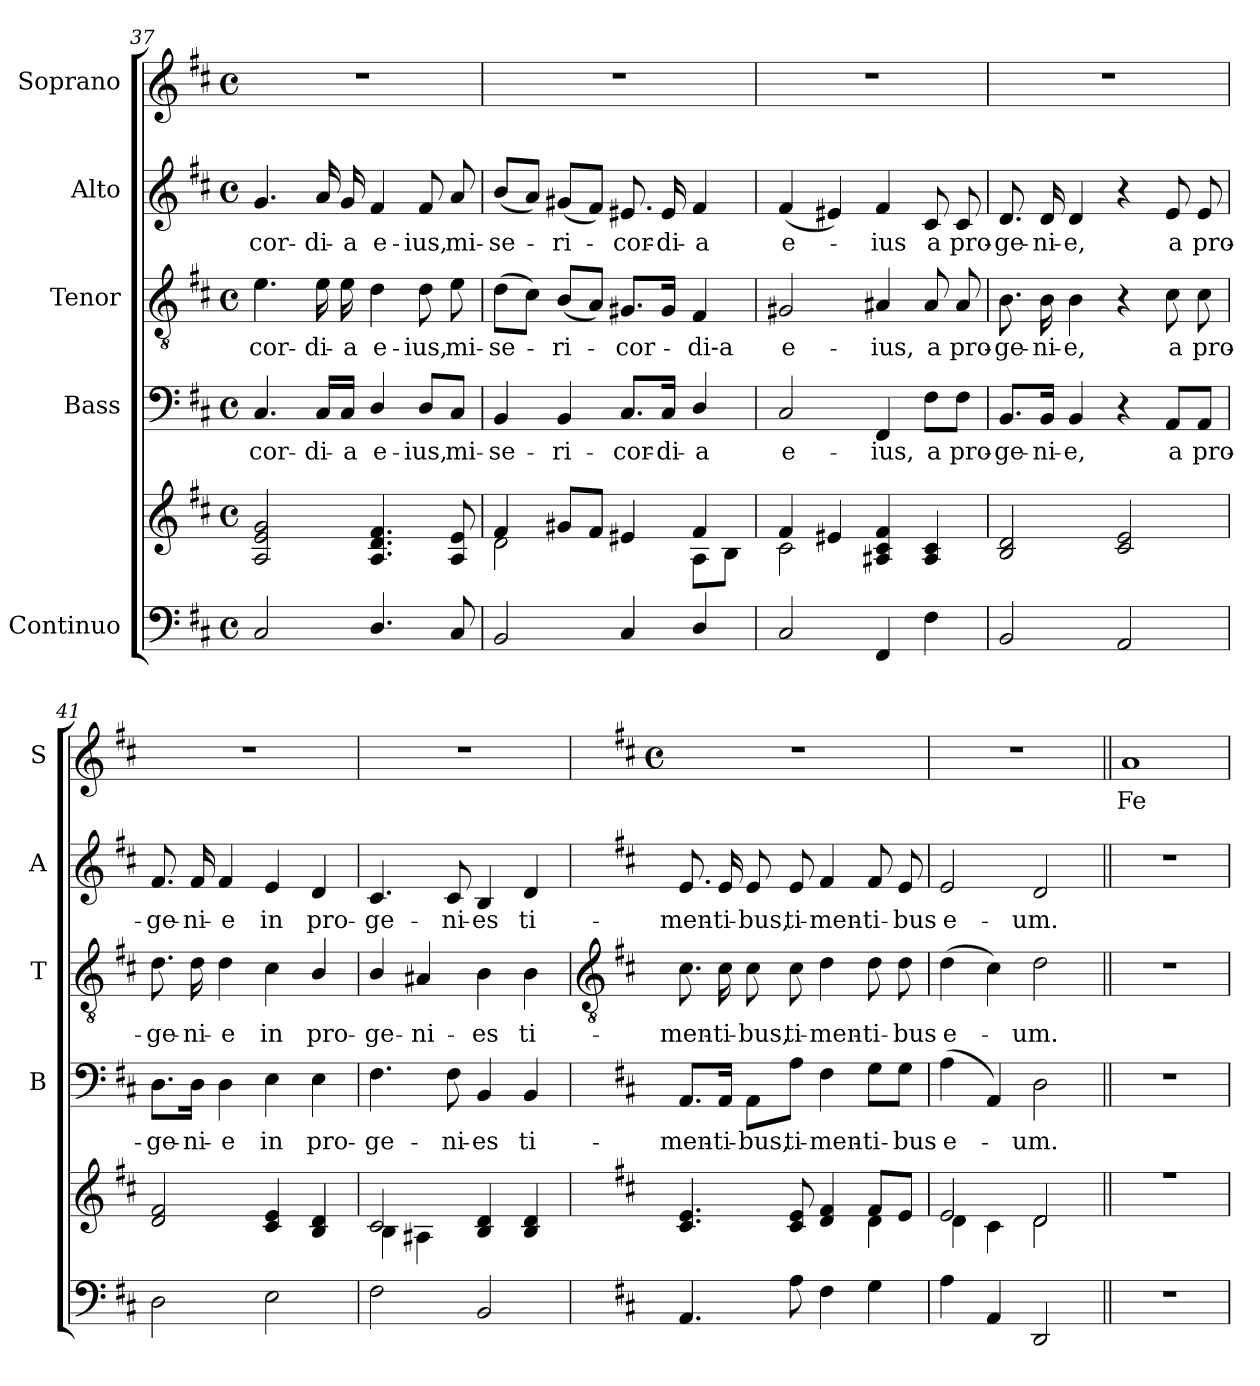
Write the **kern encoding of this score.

**kern	**kern	**kern	**text	**kern	**text	**kern	**text	**kern	**text
*part5	*part5	*part4	*part4	*part3	*part3	*part2	*part2	*part1	*part1
*staff6	*staff5	*staff4	*staff4	*staff3	*staff3	*staff2	*staff2	*staff1	*staff1
*I"Continuo	*	*I"Bass	*	*I"Tenor	*	*I"Alto	*	*I"Soprano	*
*	*	*I'B	*	*I'T	*	*I'A	*	*I'S	*
!!LO:LB:g=z
*clefF4	*clefG2	*clefF4	*	*clefGv2	*	*clefG2	*	*clefG2	*
*k[f#c#]	*k[f#c#]	*k[f#c#]	*	*k[f#c#]	*	*k[f#c#]	*	*k[f#c#]	*
*D:	*D:	*D:	*	*D:	*	*D:	*	*D:	*
*M4/4	*M4/4	*M4/4	*	*M4/4	*	*M4/4	*	*M4/4	*
*met(c)	*met(c)	*met(c)	*	*met(c)	*	*met(c)	*	*met(c)	*
=37	=37	=37	=37	=37	=37	=37	=37	=37	=37
*	*^	*	*	*	*	*	*	*	*
!	!	!	!	!LO:LY:b	!	!LO:LY:b	!	!LO:LY:b	!	!
2C#	2A/ 2e/ 2g/	2ryy	4.C#	-cor-	4.e	-cor-	4.g	-cor-	1r	.
!	!	!	!	!LO:LY:b	!	!LO:LY:b	!	!LO:LY:b	!	!
.	.	.	16C#/LL	-di-	16e	-di-	16a	-di-	.	.
!	!	!	!	!LO:LY:b	!	!LO:LY:b	!	!LO:LY:b	!	!
.	.	.	16C#/JJ	-a	16e	-a	16g	-a	.	.
!	!	!	!	!LO:LY:b	!	!LO:LY:b	!	!LO:LY:b	!	!
4.D/	4.A/ 4.d/ 4.f#/	2ryy	4D/	e-	4d	e-	4f#	e-	.	.
!	!	!	!	!LO:LY:b	!	!LO:LY:b	!	!LO:LY:b	!	!
.	.	.	8D/L	-ius,	8d	-ius,	8f#	-ius,	.	.
!	!	!	!	!LO:LY:b	!	!LO:LY:b	!	!LO:LY:b	!	!
8C#	8A/ 8e/	.	8C#/J	mi-	8e	mi-	8a	mi-	.	.
=38	=38	=38	=38	=38	=38	=38	=38	=38	=38	=38
!	!	!	!	!LO:LY:b	!	!LO:LY:b	!	!LO:LY:b	!	!
2BB	4f#/	2d\	4BB	-se-	(>8dL	-se-	(<8bL	-se-	1r	.
.	.	.	.	.	8c#J)	.	8aJ)	.	.	.
!	!	!	!	!LO:LY:b	!	!LO:LY:b	!	!LO:LY:b	!	!
.	8g#X/L	.	4BB	-ri-	(<8BL	ri-	(<8g#XL	ri-	.	.
.	8f#/J	.	.	.	8AJ)	.	8f#J)	.	.	.
!	!	!	!	!LO:LY:b	!	!LO:LY:b	!	!LO:LY:b	!	!
4C#	4e#X/	4ryy	8.C#/L	-cor-	8.G#XL	cor-	8.e#X	cor-	.	.
!	!	!	!	!LO:LY:b	!	!	!	!LO:LY:b	!	!
.	.	.	16C#/Jk	-di-	16G#J	.	16e#	-di-	.	.
!	!	!	!	!LO:LY:b	!	!LO:LY:b	!	!LO:LY:b	!	!
4D/	4f#/	8A\L	4D/	-a	4F#	-di-a	4f#	-a	.	.
.	.	8B\J	.	.	.	.	.	.	.	.
=39	=39	=39	=39	=39	=39	=39	=39	=39	=39	=39
!	!	!	!	!LO:LY:b	!	!LO:LY:b	!	!LO:LY:b	!	!
2C#	4f#/	2c#\	2C#	e-	2G#X	e-	(<4f#	e-	1r	.
.	4e#X/	.	.	.	.	.	4e#X)	.	.	.
!	!	!	!	!LO:LY:b	!	!LO:LY:b	!	!LO:LY:b	!	!
4FF#	4A#X/ 4c#/ 4f#/	2ryy	4FF#	-ius,	4A#X	-ius,	4f#	ius	.	.
!	!	!	!	!LO:LY:b	!	!LO:LY:b	!	!LO:LY:b	!	!
4F#	4A#/ 4c#/	.	8F#\L	a	8A#	a	8c#	a	.	.
!	!	!	!	!LO:LY:b	!	!LO:LY:b	!	!LO:LY:b	!	!
.	.	.	8F#\J	pro-	8A#	pro-	8c#	pro-	.	.
=40	=40	=40	=40	=40	=40	=40	=40	=40	=40	=40
!	!	!	!	!LO:LY:b	!	!LO:LY:b	!	!LO:LY:b	!	!
2BB	2B/ 2d/	2ryy	8.BB/L	-ge-	8.B	-ge-	8.d	-ge-	1r	.
!	!	!	!	!LO:LY:b	!	!LO:LY:b	!	!LO:LY:b	!	!
.	.	.	16BB/Jk	-ni-	16B	-ni-	16d	-ni-	.	.
!	!	!	!	!LO:LY:b	!	!LO:LY:b	!	!LO:LY:b	!	!
.	.	.	4BB	-e,	4B	-e,	4d	-e,	.	.
2AA	2c#/ 2e/	2ryy	4r	.	4r	.	4r	.	.	.
!	!	!	!	!LO:LY:b	!	!LO:LY:b	!	!LO:LY:b	!	!
.	.	.	8AA/L	a	8c#	a	8e	a	.	.
!	!	!	!	!LO:LY:b	!	!LO:LY:b	!	!LO:LY:b	!	!
.	.	.	8AA/J	pro-	8c#	pro-	8e	pro-	.	.
=41	=41	=41	=41	=41	=41	=41	=41	=41	=41	=41
!	!	!	!	!LO:LY:b	!	!LO:LY:b	!	!LO:LY:b	!	!
2D	2d/ 2f#/	2ryy	8.D\L	-ge-	8.d	-ge-	8.f#	-ge-	1r	.
!	!	!	!	!LO:LY:b	!	!LO:LY:b	!	!LO:LY:b	!	!
.	.	.	16D\Jk	-ni-	16d	-ni-	16f#	-ni-	.	.
!	!	!	!	!LO:LY:b	!	!LO:LY:b	!	!LO:LY:b	!	!
.	.	.	4D	-e	4d	-e	4f#	-e	.	.
!	!	!	!	!LO:LY:b	!	!LO:LY:b	!	!LO:LY:b	!	!
2E	4c#/ 4e/	2ryy	4E	in	4c#	in	4e	in	.	.
!	!	!	!	!LO:LY:b	!	!LO:LY:b	!	!LO:LY:b	!	!
.	4B/ 4d/	.	4E	pro-	4B/	pro-	4d	pro-	.	.
=42	=42	=42	=42	=42	=42	=42	=42	=42	=42	=42
!	!	!	!	!LO:LY:b	!	!LO:LY:b	!	!LO:LY:b	!	!
2F#	2c#/	4B\	4.F#	-ge-	4B/	-ge-	4.c#	-ge-	1r	.
!	!	!	!	!	!	!LO:LY:b	!	!	!	!
.	.	4A#X\	.	.	4A#X	-ni-	.	.	.	.
!	!	!	!	!LO:LY:b	!	!	!	!LO:LY:b	!	!
.	.	.	8F#	-ni-	.	.	8c#	-ni-	.	.
!	!	!	!	!LO:LY:b	!	!LO:LY:b	!	!LO:LY:b	!	!
2BB	4B/ 4d/	2ryy	4BB	-es	4B	-es	4B	-es	.	.
!	!	!	!	!LO:LY:b	!	!LO:LY:b	!	!LO:LY:b	!	!
.	4B/ 4d/	.	4BB	ti-	4B	ti-	4d	ti-	.	.
!!LO:LB:g=z
=43	=43	=43	=43	=43	=43	=43	=43	=43	=43	=43
*	*	*	*	*	*clefGv2	*	*	*	*	*
*	*	*	*	*	*	*	*	*	*k[f#c#]	*
*	*	*	*	*	*	*	*	*	*D:	*
*	*	*	*	*	*	*	*	*	*M4/4	*
*	*	*	*	*	*	*	*	*	*met(c)	*
!	!	!	!	!LO:LY:b	!	!LO:LY:b	!	!LO:LY:b	!	!
4.AA	4.c#/ 4.e/	2ryy	8.AA/L	-men-	8.c#	-men-	8.e	-men-	1r	.
!	!	!	!	!LO:LY:b	!	!LO:LY:b	!	!LO:LY:b	!	!
.	.	.	16AA/Jk	-ti-	16c#	-ti-	16e	-ti-	.	.
!	!	!	!	!LO:LY:b	!	!LO:LY:b	!	!LO:LY:b	!	!
.	.	.	8AA\L	-bus,	8c#	-bus,	8e	-bus,	.	.
!	!	!	!	!LO:LY:b	!	!LO:LY:b	!	!LO:LY:b	!	!
8A	8c#/ 8e/	.	8A\J	ti-	8c#	ti-	8e	ti-	.	.
!	!	!	!	!LO:LY:b	!	!LO:LY:b	!	!LO:LY:b	!	!
4F#	4d/ 4f#/	4ryy	4F#	-men-	4d	-men-	4f#	-men-	.	.
!	!	!	!	!LO:LY:b	!	!LO:LY:b	!	!LO:LY:b	!	!
4G	8f#/L	4d\	8G\L	-ti-	8d	-ti-	8f#	-ti-	.	.
!	!	!	!	!LO:LY:b	!	!LO:LY:b	!	!LO:LY:b	!	!
.	8e/J	.	8G\J	-bus	8d	-bus	8e	-bus	.	.
=44	=44	=44	=44	=44	=44	=44	=44	=44	=44	=44
!	!	!	!	!LO:LY:b	!	!LO:LY:b	!	!LO:LY:b	!	!
4A	2e/	4d\	(4A	e-	(>4d	e-	2e	e-	1r	.
4AA	.	4c#\	4AA)	.	4c#)	.	.	.	.	.
!	!	!	!	!LO:LY:b	!	!LO:LY:b	!	!LO:LY:b	!	!
2DD	2d/	2d\	2D	um.	2d	um.	2d	-um.	.	.
=45||	=45||	=45||	=45||	=45||	=45||	=45||	=45||	=45||	=45||	=45||
!	!	!	!	!	!	!	!	!	!	!LO:LY:b
1r	1r	1ryy	1r	.	1r	.	1r	.	1a	Fe-
*	*v	*v	*	*	*	*	*	*	*	*
=	=	=	=	=	=	=	=	=	=
*-	*-	*-	*-	*-	*-	*-	*-	*-	*-
